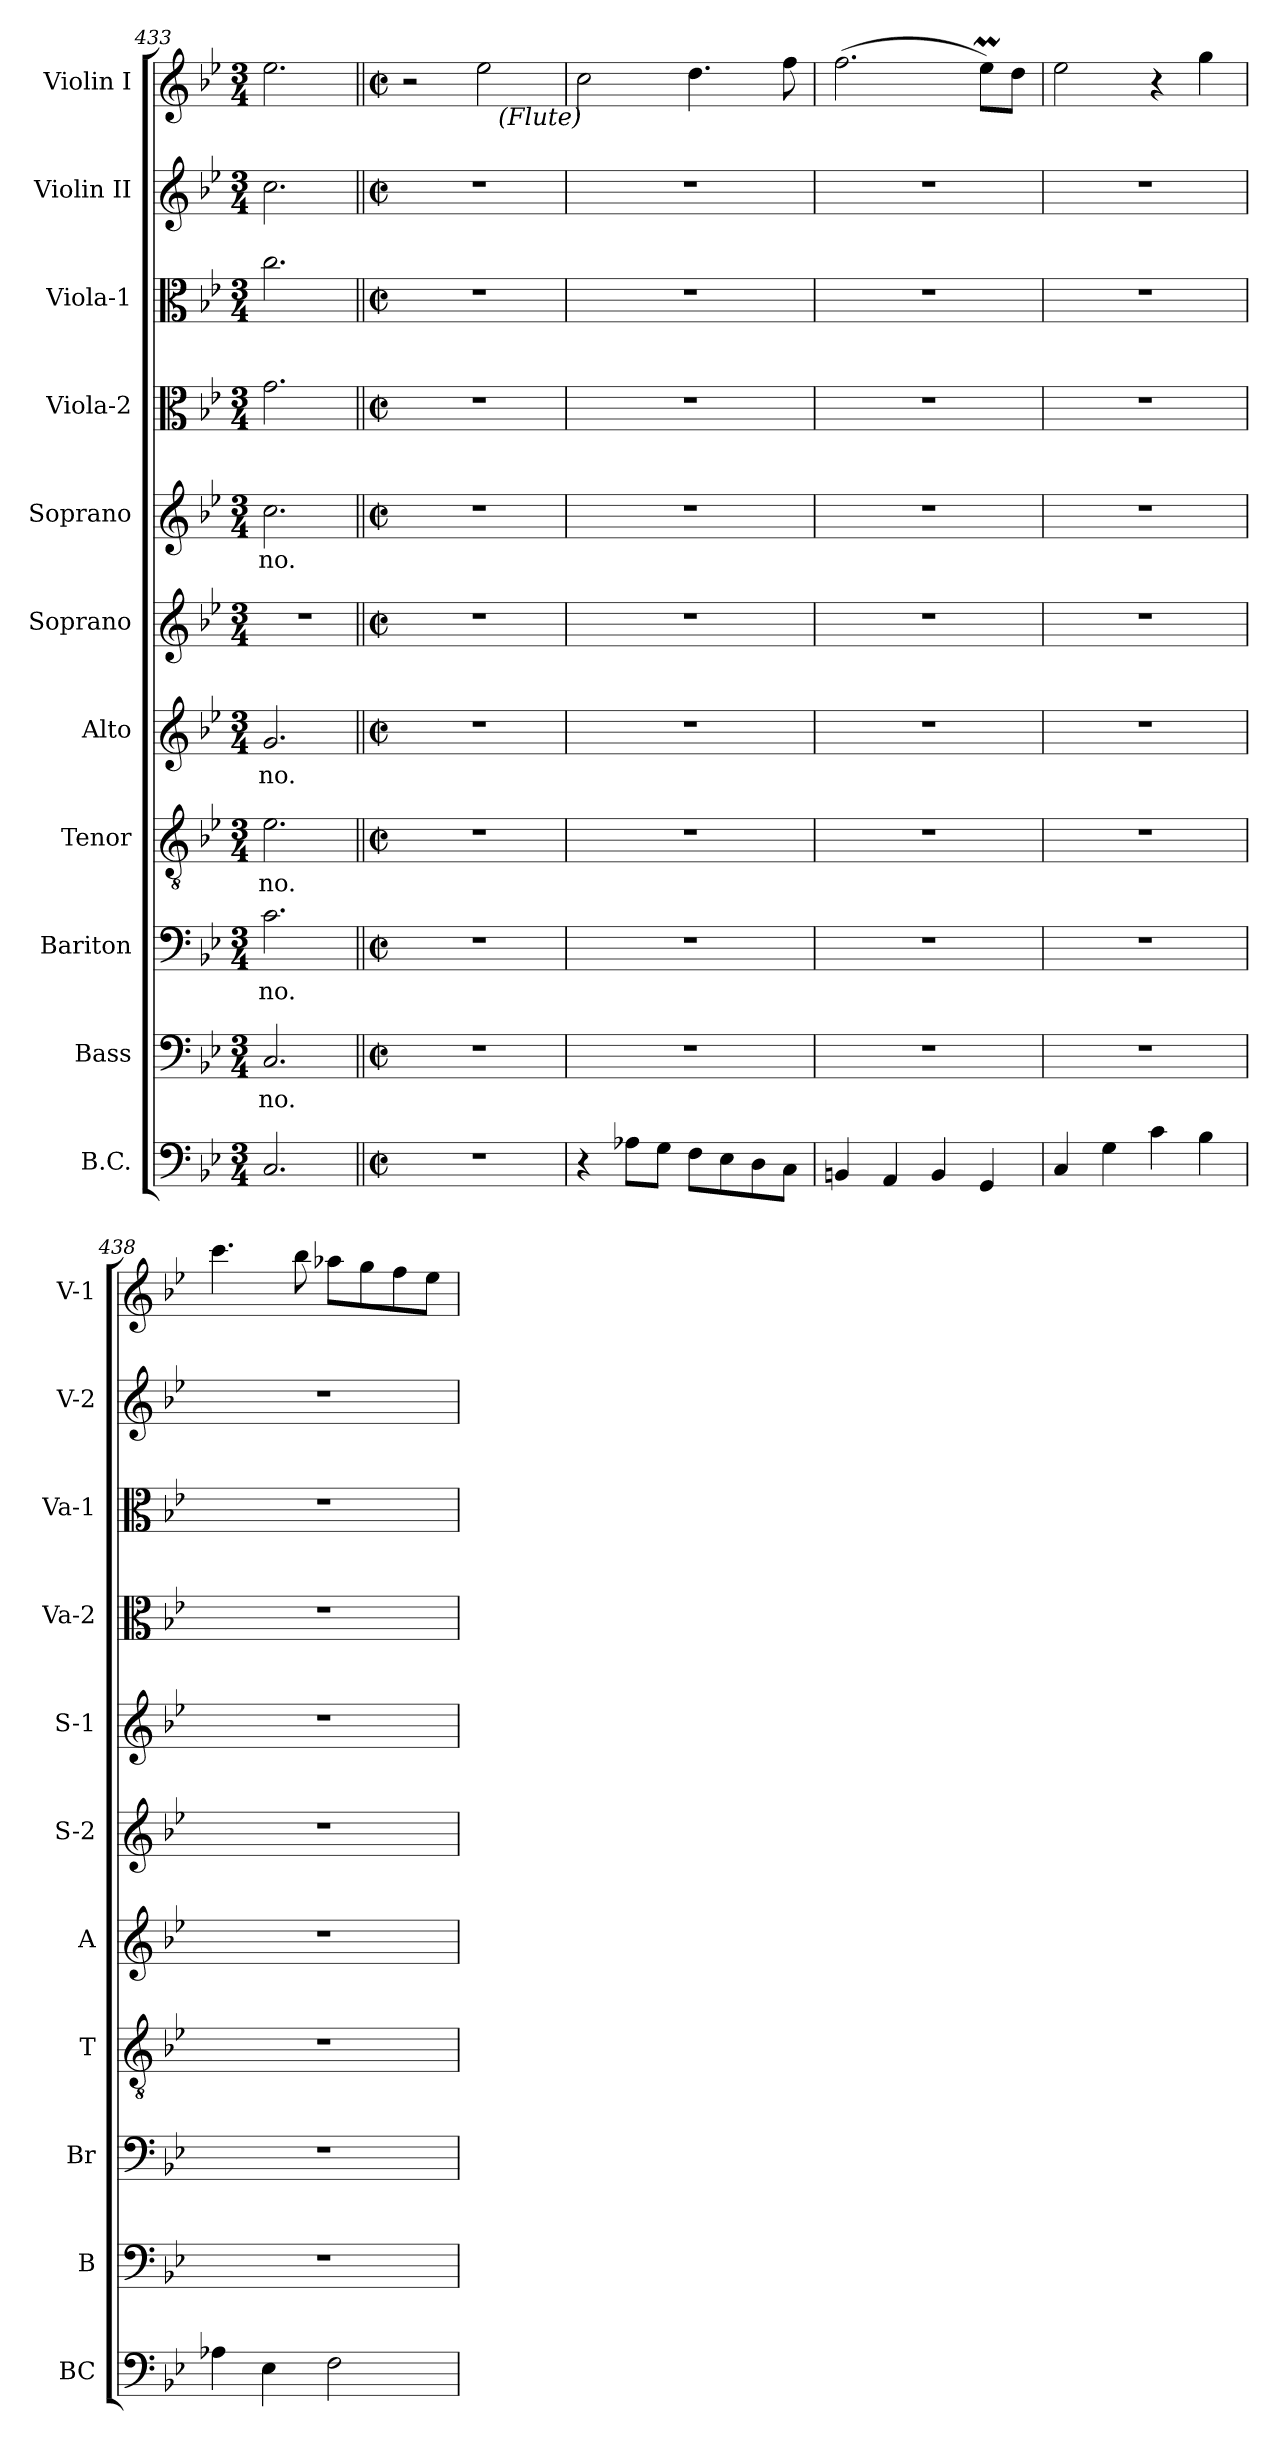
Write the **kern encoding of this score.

**kern	**kern	**text	**kern	**text	**kern	**text	**kern	**text	**kern	**kern	**text	**kern	**kern	**kern	**kern
*part11	*part10	*part10	*part9	*part9	*part8	*part8	*part7	*part7	*part6	*part5	*part5	*part4	*part3	*part2	*part1
*staff11	*staff10	*staff10	*staff9	*staff9	*staff8	*staff8	*staff7	*staff7	*staff6	*staff5	*staff5	*staff4	*staff3	*staff2	*staff1
*I"B.C.	*I"Bass	*	*I"Bariton	*	*I"Tenor	*	*I"Alto	*	*I"Soprano	*I"Soprano	*	*I"Viola-2	*I"Viola-1	*I"Violin II	*I"Violin I
*I'BC	*I'B	*	*I'Br	*	*I'T	*	*I'A	*	*I'S-2	*I'S-1	*	*I'Va-2	*I'Va-1	*I'V-2	*I'V-1
*clefF4	*clefF4	*	*clefF4	*	*clefGv2	*	*clefG2	*	*clefG2	*clefG2	*	*clefC3	*clefC3	*clefG2	*clefG2
*k[b-e-]	*k[b-e-]	*	*k[b-e-]	*	*k[b-e-]	*	*k[b-e-]	*	*k[b-e-]	*k[b-e-]	*	*k[b-e-]	*k[b-e-]	*k[b-e-]	*k[b-e-]
*B-:	*B-:	*	*B-:	*	*B-:	*	*B-:	*	*B-:	*B-:	*	*B-:	*B-:	*B-:	*B-:
*M3/4	*M3/4	*	*M3/4	*	*M3/4	*	*M3/4	*	*M3/4	*M3/4	*	*M3/4	*M3/4	*M3/4	*M3/4
=433	=433	=433	=433	=433	=433	=433	=433	=433	=433	=433	=433	=433	=433	=433	=433
!	!	!LO:LY:b	!	!LO:LY:b	!	!LO:LY:b	!	!LO:LY:b	!	!	!LO:LY:b	!	!	!	!
2.C/	2.C/	-no.	2.c\	-no.	2.e-\	-no.	2.g/	-no.	2.r	2.cc\	-no.	2.g\	2.cc\	2.cc\	2.ee-\
!!LO:LB:g=z
=434||	=434||	=434||	=434||	=434||	=434||	=434||	=434||	=434||	=434||	=434||	=434||	=434||	=434||	=434||	=434||
*M2/2	*M2/2	*	*M2/2	*	*M2/2	*	*M2/2	*	*M2/2	*M2/2	*	*M2/2	*M2/2	*M2/2	*M2/2
*met(c|)	*met(c|)	*	*met(c|)	*	*met(c|)	*	*met(c|)	*	*met(c|)	*met(c|)	*	*met(c|)	*met(c|)	*met(c|)	*met(c|)
!	!	!	!	!	!	!	!	!	!	!	!	!	!	!	!LO:TX:a:Bi:t=Gracieusement
*	*	*	*	*	*	*	*	*	*	*	*	*	*	*	*^
1r	1r	.	1r	.	1r	.	1r	.	1r	1r	.	1r	1r	1r	2r	2ryy
.	.	.	.	.	.	.	.	.	.	.	.	.	.	.	2ee-\	16ryy
!	!	!	!	!	!	!	!	!	!	!	!	!	!	!	!	!LO:TX:b:i:t=(Flute)
.	.	.	.	.	.	.	.	.	.	.	.	.	.	.	.	4..ryy
*	*	*	*	*	*	*	*	*	*	*	*	*	*	*	*v	*v
=435	=435	=435	=435	=435	=435	=435	=435	=435	=435	=435	=435	=435	=435	=435	=435
4r	1r	.	1r	.	1r	.	1r	.	1r	1r	.	1r	1r	1r	2cc\
8A-X\L	.	.	.	.	.	.	.	.	.	.	.	.	.	.	.
8G\J	.	.	.	.	.	.	.	.	.	.	.	.	.	.	.
8F\L	.	.	.	.	.	.	.	.	.	.	.	.	.	.	4.dd\
8E-\	.	.	.	.	.	.	.	.	.	.	.	.	.	.	.
8D\	.	.	.	.	.	.	.	.	.	.	.	.	.	.	.
8C\J	.	.	.	.	.	.	.	.	.	.	.	.	.	.	8ff\
=436	=436	=436	=436	=436	=436	=436	=436	=436	=436	=436	=436	=436	=436	=436	=436
4BBn/	1r	.	1r	.	1r	.	1r	.	1r	1r	.	1r	1r	1r	(>2.ff\
4AA/	.	.	.	.	.	.	.	.	.	.	.	.	.	.	.
4BB/	.	.	.	.	.	.	.	.	.	.	.	.	.	.	.
4GG/	.	.	.	.	.	.	.	.	.	.	.	.	.	.	8ee-M\L)
.	.	.	.	.	.	.	.	.	.	.	.	.	.	.	8dd\J
=437	=437	=437	=437	=437	=437	=437	=437	=437	=437	=437	=437	=437	=437	=437	=437
4C/	1r	.	1r	.	1r	.	1r	.	1r	1r	.	1r	1r	1r	2ee-\
4G\	.	.	.	.	.	.	.	.	.	.	.	.	.	.	.
4c\	.	.	.	.	.	.	.	.	.	.	.	.	.	.	4r
4B-\	.	.	.	.	.	.	.	.	.	.	.	.	.	.	4gg\
=438	=438	=438	=438	=438	=438	=438	=438	=438	=438	=438	=438	=438	=438	=438	=438
4A-X\	1r	.	1r	.	1r	.	1r	.	1r	1r	.	1r	1r	1r	4.ccc\
4E-\	.	.	.	.	.	.	.	.	.	.	.	.	.	.	.
.	.	.	.	.	.	.	.	.	.	.	.	.	.	.	8bb-\
2F\	.	.	.	.	.	.	.	.	.	.	.	.	.	.	8aa-X\L
.	.	.	.	.	.	.	.	.	.	.	.	.	.	.	8gg\
.	.	.	.	.	.	.	.	.	.	.	.	.	.	.	8ff\
.	.	.	.	.	.	.	.	.	.	.	.	.	.	.	8ee-\J
=	=	=	=	=	=	=	=	=	=	=	=	=	=	=	=
*-	*-	*-	*-	*-	*-	*-	*-	*-	*-	*-	*-	*-	*-	*-	*-
